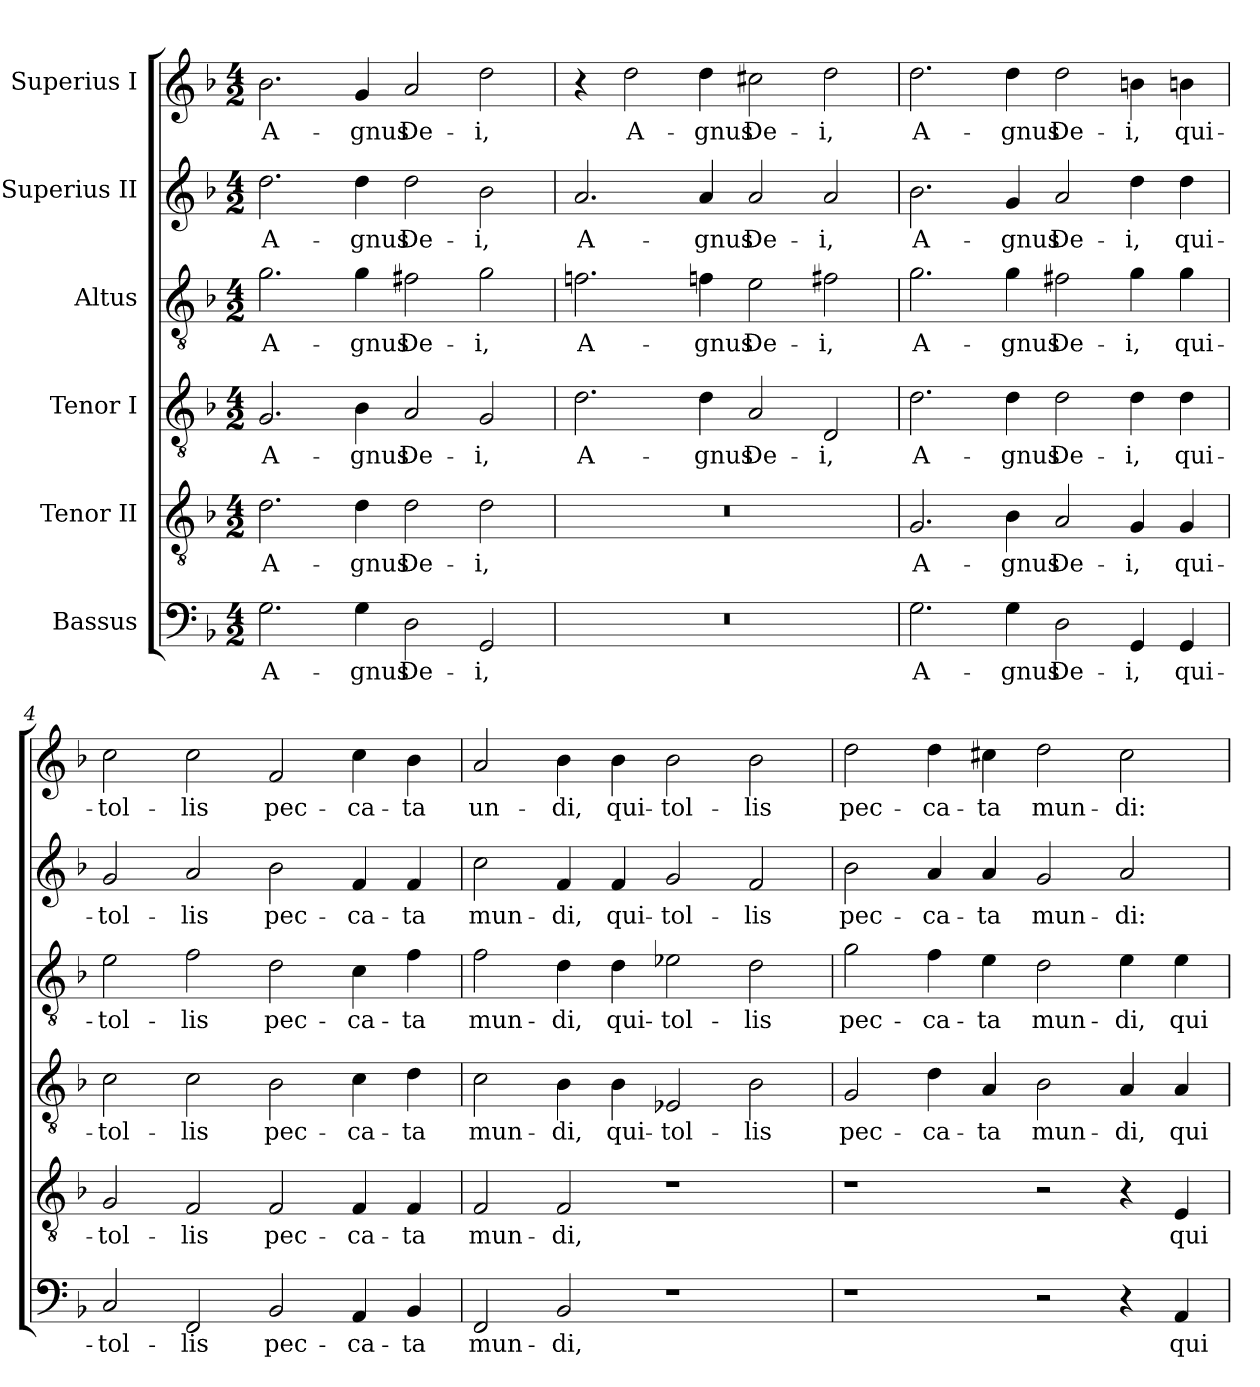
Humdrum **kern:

**kern	**text	**kern	**text	**kern	**text	**kern	**text	**kern	**text	**kern	**text
*part6	*part6	*part5	*part5	*part4	*part4	*part3	*part3	*part2	*part2	*part1	*part1
*staff6	*staff6	*staff5	*staff5	*staff4	*staff4	*staff3	*staff3	*staff2	*staff2	*staff1	*staff1
*I"Bassus	*	*I"Tenor II	*	*I"Tenor I	*	*I"Altus	*	*I"Superius II	*	*I"Superius I	*
*clefF4	*	*clefGv2	*	*clefGv2	*	*clefGv2	*	*clefG2	*	*clefG2	*
*k[b-]	*	*k[b-]	*	*k[b-]	*	*k[b-]	*	*k[b-]	*	*k[b-]	*
*M4/2	*	*M4/2	*	*M4/2	*	*M4/2	*	*M4/2	*	*M4/2	*
=1	=1	=1	=1	=1	=1	=1	=1	=1	=1	=1	=1
2.G\	A-	2.d\	A-	2.G/	A-	2.g\	A-	2.dd\	A-	2.b-\	A-
4G\	-gnus	4d\	-gnus	4B-\	-gnus	4g\	-gnus	4dd\	-gnus	4g/	-gnus
2D\	De-	2d\	De-	2A/	De-	2f#X\	De-	2dd\	De-	2a/	De-
2GG/	-i,	2d\	-i,	2G/	-i,	2g\	-i,	2b-\	-i,	2dd\	-i,
=2	=2	=2	=2	=2	=2	=2	=2	=2	=2	=2	=2
0r	.	0r	.	2.d\	A-	2.fn\	A-	2.a/	A-	4r	.
.	.	.	.	.	.	.	.	.	.	2dd\	A-
.	.	.	.	4d\	-gnus	4fn\	-gnus	4a/	-gnus	4dd\	-gnus
.	.	.	.	2A/	De-	2e\	De-	2a/	De-	2cc#X\	De-
.	.	.	.	2D/	-i,	2f#X\	-i,	2a/	-i,	2dd\	-i,
=3	=3	=3	=3	=3	=3	=3	=3	=3	=3	=3	=3
2.G\	A-	2.G/	A-	2.d\	A-	2.g\	A-	2.b-\	A-	2.dd\	A-
4G\	-gnus	4B-\	-gnus	4d\	-gnus	4g\	-gnus	4g/	-gnus	4dd\	-gnus
2D\	De-	2A/	De-	2d\	De-	2f#X\	De-	2a/	De-	2dd\	De-
4GG/	-i,	4G/	-i,	4d\	-i,	4g\	-i,	4dd\	-i,	4bn\	-i,
4GG/	qui-	4G/	qui-	4d\	qui-	4g\	qui-	4dd\	qui-	4bn\	qui-
=4	=4	=4	=4	=4	=4	=4	=4	=4	=4	=4	=4
2C/	tol-	2G/	tol-	2c\	tol-	2e\	tol-	2g/	tol-	2cc\	tol-
2FF/	-lis	2F/	-lis	2c\	-lis	2f\	-lis	2a/	-lis	2cc\	-lis
2BB-/	pec-	2F/	pec-	2B-\	pec-	2d\	pec-	2b-\	pec-	2f/	pec-
4AA/	-ca-	4F/	-ca-	4c\	-ca-	4c\	-ca-	4f/	-ca-	4cc\	-ca-
4BB-/	-ta	4F/	-ta	4d\	-ta	4f\	-ta	4f/	-ta	4b-\	-ta
=5	=5	=5	=5	=5	=5	=5	=5	=5	=5	=5	=5
2FF/	mun-	2F/	mun-	2c\	mun-	2f\	mun-	2cc\	mun-	2a/	un-
2BB-/	-di,	2F/	-di,	4B-\	-di,	4d\	-di,	4f/	-di,	4b-\	-di,
.	.	.	.	4B-\	qui-	4d\	qui-	4f/	qui-	4b-\	qui-
1r	.	1r	.	2E-X/	tol-	2e-X\	tol-	2g/	tol-	2b-\	tol-
.	.	.	.	2B-\	-lis	2d\	-lis	2f/	-lis	2b-\	-lis
=6	=6	=6	=6	=6	=6	=6	=6	=6	=6	=6	=6
1r	.	1r	.	2G/	pec-	2g\	pec-	2b-\	pec-	2dd\	pec-
.	.	.	.	4d\	-ca-	4f\	-ca-	4a/	-ca-	4dd\	-ca-
.	.	.	.	4A/	-ta	4e\	-ta	4a/	-ta	4cc#X\	-ta
2r	.	2r	.	2B-\	mun-	2d\	mun-	2g/	mun-	2dd\	mun-
4r	.	4r	.	4A/	-di,	4e\	-di,	2a/	-di:	2cc#\	-di:
4AA/	qui-	4E/	qui-	4A/	qui-	4e\	qui-	.	.	.	.
=	=	=	=	=	=	=	=	=	=	=	=
*-	*-	*-	*-	*-	*-	*-	*-	*-	*-	*-	*-
